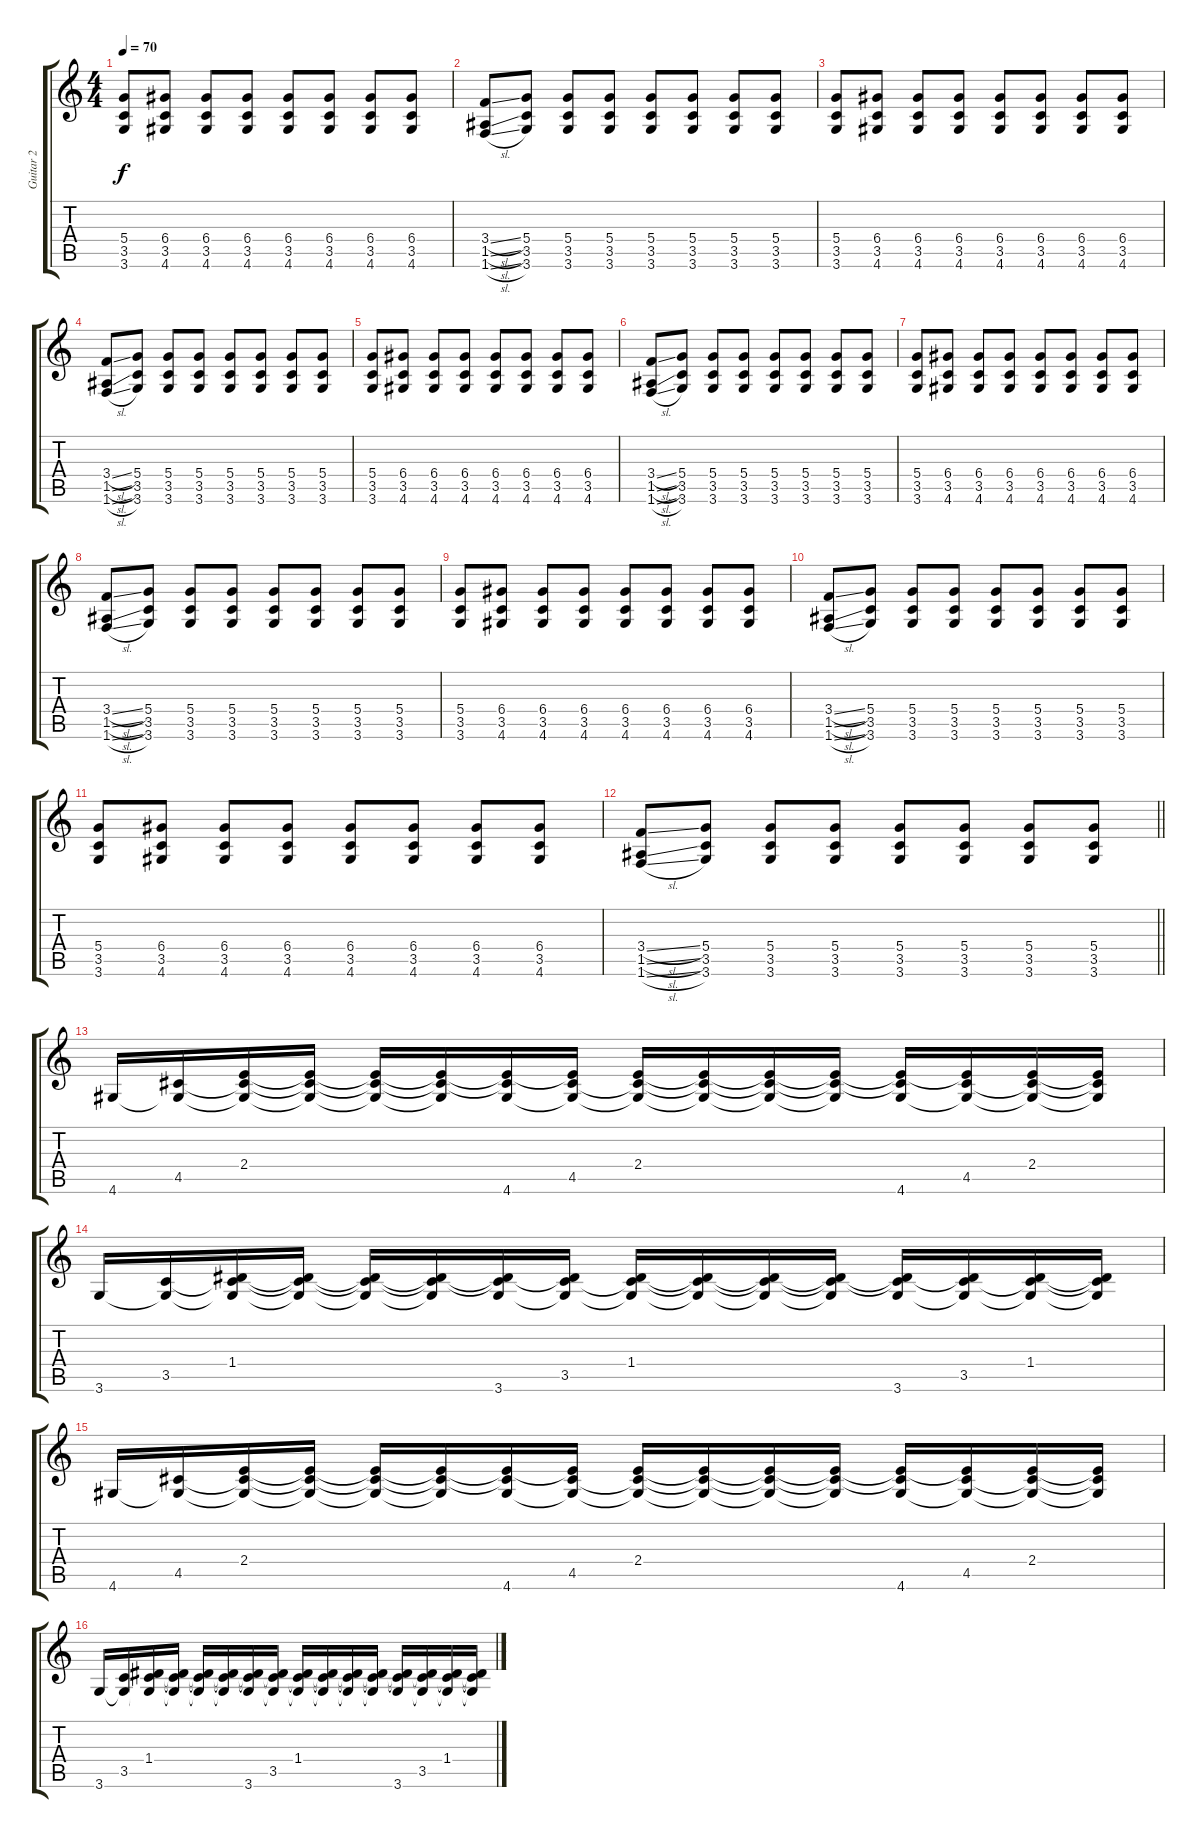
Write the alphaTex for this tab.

\track ("Guitar 2" "Guitar 2") {instrument overdrivenguitar}
\staff {score tabs}
\tuning (E4 B3 G3 D3 A2 E2) {hide}
\ts (4 4)
\tempo 70
\clef g2
\ks c
(5.4 3.5 3.6).8{dy f} (6.4 3.5 4.6).8 (6.4 3.5 4.6).8 (6.4 3.5 4.6).8 (6.4 3.5 4.6).8 (6.4 3.5 4.6).8 (6.4 3.5 4.6).8 (6.4 3.5 4.6).8 |
(3.4{sl} 1.5{sl} 1.6{sl}).8 (5.4 3.5 3.6).8 (5.4 3.5 3.6).8 (5.4 3.5 3.6).8 (5.4 3.5 3.6).8 (5.4 3.5 3.6).8 (5.4 3.5 3.6).8 (5.4 3.5 3.6).8 |
(5.4 3.5 3.6).8 (6.4 3.5 4.6).8 (6.4 3.5 4.6).8 (6.4 3.5 4.6).8 (6.4 3.5 4.6).8 (6.4 3.5 4.6).8 (6.4 3.5 4.6).8 (6.4 3.5 4.6).8 |
(3.4{sl} 1.5{sl} 1.6{sl}).8 (5.4 3.5 3.6).8 (5.4 3.5 3.6).8 (5.4 3.5 3.6).8 (5.4 3.5 3.6).8 (5.4 3.5 3.6).8 (5.4 3.5 3.6).8 (5.4 3.5 3.6).8 |
(5.4 3.5 3.6).8 (6.4 3.5 4.6).8 (6.4 3.5 4.6).8 (6.4 3.5 4.6).8 (6.4 3.5 4.6).8 (6.4 3.5 4.6).8 (6.4 3.5 4.6).8 (6.4 3.5 4.6).8 |
(3.4{sl} 1.5{sl} 1.6{sl}).8 (5.4 3.5 3.6).8 (5.4 3.5 3.6).8 (5.4 3.5 3.6).8 (5.4 3.5 3.6).8 (5.4 3.5 3.6).8 (5.4 3.5 3.6).8 (5.4 3.5 3.6).8 |
(5.4 3.5 3.6).8 (6.4 3.5 4.6).8 (6.4 3.5 4.6).8 (6.4 3.5 4.6).8 (6.4 3.5 4.6).8 (6.4 3.5 4.6).8 (6.4 3.5 4.6).8 (6.4 3.5 4.6).8 |
(3.4{sl} 1.5{sl} 1.6{sl}).8 (5.4 3.5 3.6).8 (5.4 3.5 3.6).8 (5.4 3.5 3.6).8 (5.4 3.5 3.6).8 (5.4 3.5 3.6).8 (5.4 3.5 3.6).8 (5.4 3.5 3.6).8 |
(5.4 3.5 3.6).8 (6.4 3.5 4.6).8 (6.4 3.5 4.6).8 (6.4 3.5 4.6).8 (6.4 3.5 4.6).8 (6.4 3.5 4.6).8 (6.4 3.5 4.6).8 (6.4 3.5 4.6).8 |
(3.4{sl} 1.5{sl} 1.6{sl}).8 (5.4 3.5 3.6).8 (5.4 3.5 3.6).8 (5.4 3.5 3.6).8 (5.4 3.5 3.6).8 (5.4 3.5 3.6).8 (5.4 3.5 3.6).8 (5.4 3.5 3.6).8 |
(5.4 3.5 3.6).8 (6.4 3.5 4.6).8 (6.4 3.5 4.6).8 (6.4 3.5 4.6).8 (6.4 3.5 4.6).8 (6.4 3.5 4.6).8 (6.4 3.5 4.6).8 (6.4 3.5 4.6).8 |
\barLineRight lightlight
(3.4{sl} 1.5{sl} 1.6{sl}).8 (5.4 3.5 3.6).8 (5.4 3.5 3.6).8 (5.4 3.5 3.6).8 (5.4 3.5 3.6).8 (5.4 3.5 3.6).8 (5.4 3.5 3.6).8 (5.4 3.5 3.6).8 |
4.6.16 (4.5 4.6{t}).16 (2.4 4.5{t} 4.6{t}).16 (2.4{t} 4.5{t} 4.6{t}).16 (2.4{t} 4.5{t} 4.6{t}).16 (2.4{t} 4.5{t} 4.6{t}).16 (2.4{t} 4.5{t} 4.6).16 (2.4{t} 4.5 4.6{t}).16 (2.4 4.5{t} 4.6{t}).16 (2.4{t} 4.5{t} 4.6{t}).16 (2.4{t} 4.5{t} 4.6{t}).16 (2.4{t} 4.5{t} 4.6{t}).16 (2.4{t} 4.5{t} 4.6).16 (2.4{t} 4.5 4.6{t}).16 (2.4 4.5{t} 4.6{t}).16 (2.4{t} 4.5{t} 4.6{t}).16 |
3.6.16 (3.5 3.6{t}).16 (1.4 3.5{t} 3.6{t}).16 (1.4{t} 3.5{t} 3.6{t}).16 (1.4{t} 3.5{t} 3.6{t}).16 (1.4{t} 3.5{t} 3.6{t}).16 (1.4{t} 3.5{t} 3.6).16 (1.4{t} 3.5 3.6{t}).16 (1.4 3.5{t} 3.6{t}).16 (1.4{t} 3.5{t} 3.6{t}).16 (1.4{t} 3.5{t} 3.6{t}).16 (1.4{t} 3.5{t} 3.6{t}).16 (1.4{t} 3.5{t} 3.6).16 (1.4{t} 3.5 3.6{t}).16 (1.4 3.5{t} 3.6{t}).16 (1.4{t} 3.5{t} 3.6{t}).16 |
4.6.16 (4.5 4.6{t}).16 (2.4 4.5{t} 4.6{t}).16 (2.4{t} 4.5{t} 4.6{t}).16 (2.4{t} 4.5{t} 4.6{t}).16 (2.4{t} 4.5{t} 4.6{t}).16 (2.4{t} 4.5{t} 4.6).16 (2.4{t} 4.5 4.6{t}).16 (2.4 4.5{t} 4.6{t}).16 (2.4{t} 4.5{t} 4.6{t}).16 (2.4{t} 4.5{t} 4.6{t}).16 (2.4{t} 4.5{t} 4.6{t}).16 (2.4{t} 4.5{t} 4.6).16 (2.4{t} 4.5 4.6{t}).16 (2.4 4.5{t} 4.6{t}).16 (2.4{t} 4.5{t} 4.6{t}).16 |
3.6.16 (3.5 3.6{t}).16 (1.4 3.5{t} 3.6{t}).16 (1.4{t} 3.5{t} 3.6{t}).16 (1.4{t} 3.5{t} 3.6{t}).16 (1.4{t} 3.5{t} 3.6{t}).16 (1.4{t} 3.5{t} 3.6).16 (1.4{t} 3.5 3.6{t}).16 (1.4 3.5{t} 3.6{t}).16 (1.4{t} 3.5{t} 3.6{t}).16 (1.4{t} 3.5{t} 3.6{t}).16 (1.4{t} 3.5{t} 3.6{t}).16 (1.4{t} 3.5{t} 3.6).16 (1.4{t} 3.5 3.6{t}).16 (1.4 3.5{t} 3.6{t}).16 (1.4{t} 3.5{t} 3.6{t}).16
